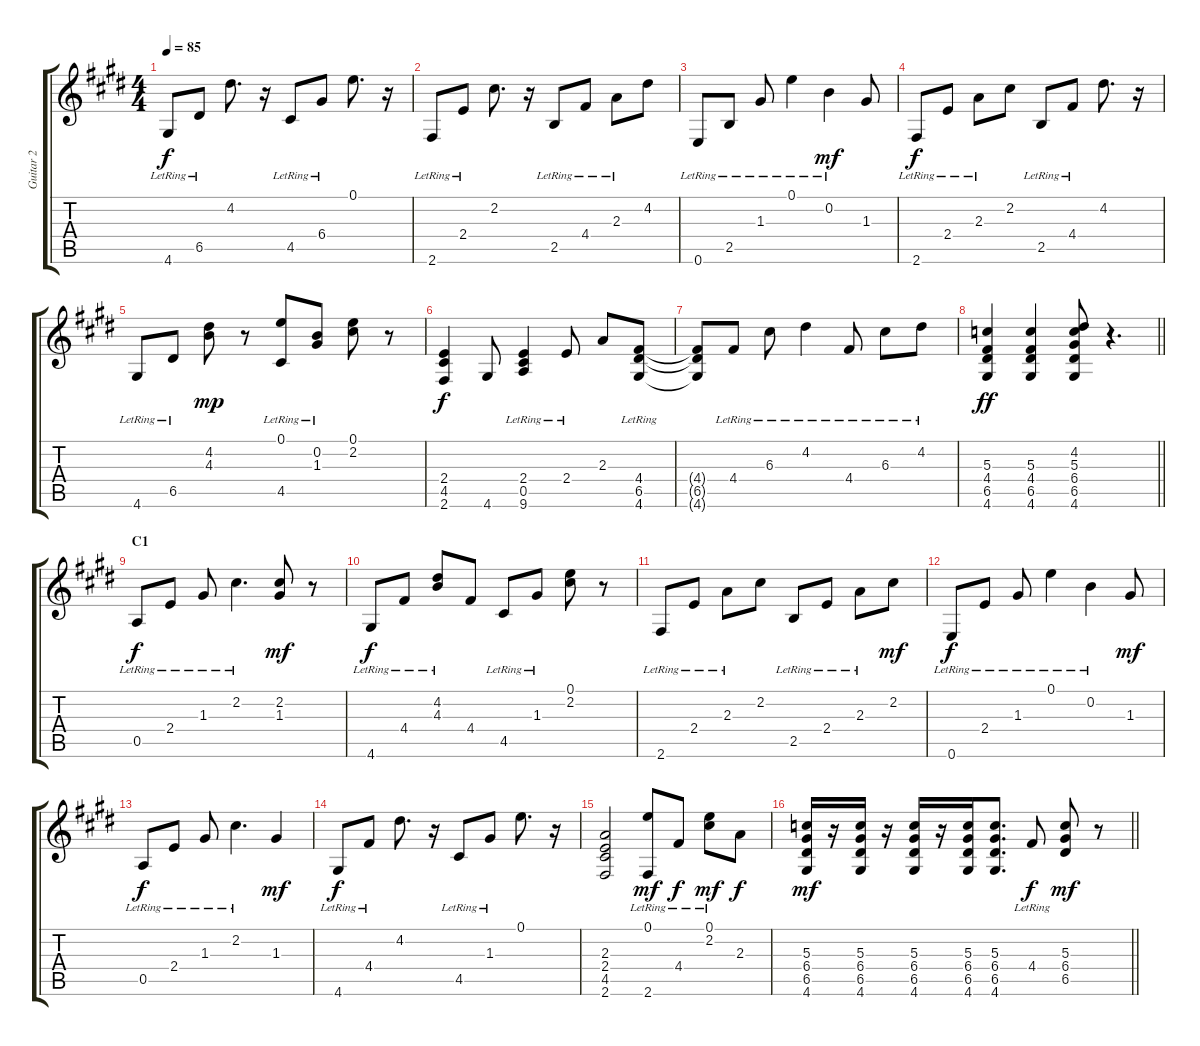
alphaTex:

\track ("Guitar 2" "Guitar 2") {instrument acousticguitarsteel}
\staff {score tabs}
\tuning (E4 B3 G3 D3 A2 E2) {hide}
\ts (4 4)
\tempo 85
\clef g2
\ks e
4.6{lr}.8{dy f} 6.5{lr}.8 4.2.8{d} r.16 4.5{lr}.8 6.4{lr}.8 0.1.8{d} r.16 |
2.6{lr}.8 2.4{lr}.8 2.2.8{d} r.16 2.5{lr}.8 4.4{lr}.8 2.3{lr}.8 4.2.8 |
0.6{lr}.8 2.5{lr}.8 1.3{lr}.8 0.1{lr}.4 0.2{lr}.4{dy mf} 1.3.8 |
2.6{lr}.8{dy f} 2.4{lr}.8 2.3{lr}.8 2.2.8 2.5{lr}.8 4.4{lr}.8 4.2.8{d} r.16 |
4.6{lr}.8 6.5{lr}.8 (4.2 4.3).8{dy mp} r.8 (0.1{lr} 4.5{lr}).8 (0.2{lr} 1.3{lr}).8 (0.1 2.2).8 r.8 |
(2.4 4.5 2.6).4{dy f} 4.6.8 (2.4{lr} 0.5{lr} 9.6{lr}).4 2.4{lr}.8 2.3.8 (4.4{lr} 6.5{lr} 4.6{lr}).8 |
(4.4{t} 6.5{t} 4.6{t}).8 4.4{lr}.8 6.3{lr}.8 4.2{lr}.4 4.4{lr}.8 6.3{lr}.8 4.2{lr}.8 |
\barLineRight lightlight
(5.3 4.4 6.5 4.6).4{dy ff} (5.3 4.4 6.5 4.6).4 (4.2 5.3 6.4 6.5 4.6).8 r.4{d} |
\section ("" "C1")
0.5{lr}.8{dy f} 2.4{lr}.8 1.3{lr}.8 2.2{lr}.4{d} (2.2 1.3).8{dy mf} r.8 |
4.6{lr}.8{dy f} 4.4{lr}.8 (4.2{lr} 4.3{lr}).8 4.4.8 4.5{lr}.8 1.3{lr}.8 (0.1 2.2).8 r.8 |
2.6{lr}.8 2.4{lr}.8 2.3{lr}.8 2.2.8 2.5{lr}.8 2.4{lr}.8 2.3{lr}.8 2.2.8{dy mf} |
0.6{lr}.8{dy f} 2.4{lr}.8 1.3{lr}.8 0.1{lr}.4 0.2{lr}.4 1.3.8{dy mf} |
0.5{lr}.8{dy f} 2.4{lr}.8 1.3{lr}.8 2.2{lr}.4{d} 1.3.4{dy mf} |
4.6{lr}.8{dy f} 4.4{lr}.8 4.2.8{d} r.16 4.5{lr}.8 1.3{lr}.8 0.1.8{d} r.16 |
(2.3 2.4 4.5 2.6).2 (0.1{lr} 2.6{lr}).8{dy mf} 4.4{lr}.8{dy f} (0.1{lr} 2.2{lr}).8{dy mf} 2.3.8{dy f} |
\barLineRight lightlight
(5.3 6.4 6.5 4.6).16{dy mf} r.16 (5.3 6.4 6.5 4.6).16 r.16 (5.3 6.4 6.5 4.6).16 r.16 (5.3 6.4 6.5 4.6).16 (5.3 6.4 6.5 4.6).8{d} 4.4{lr}.8{dy f} (5.3 6.4 6.5).8{dy mf} r.8
